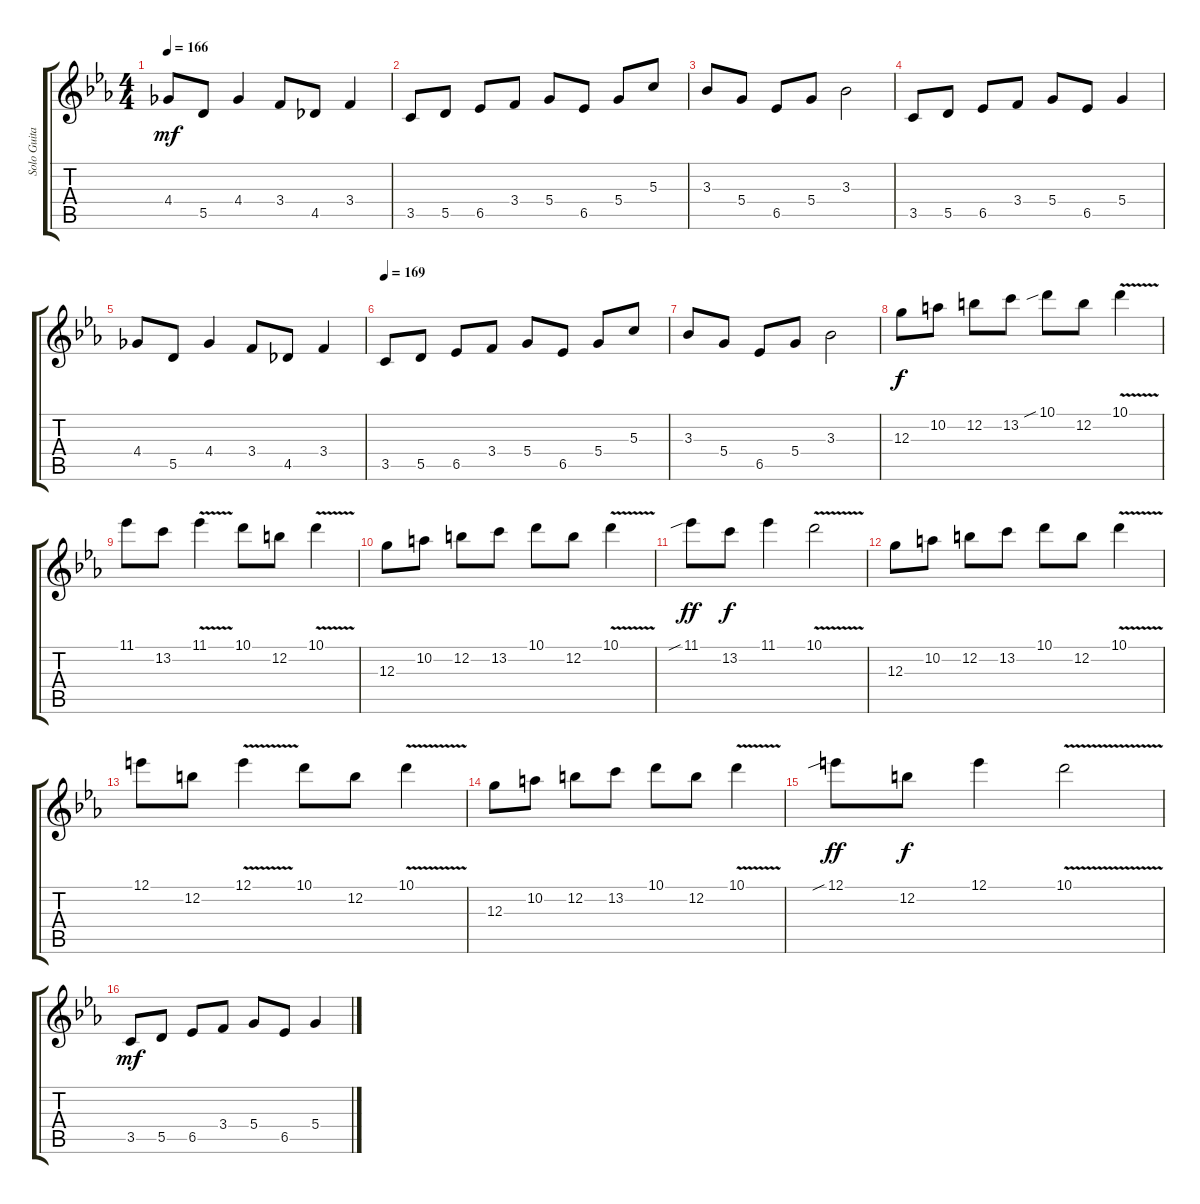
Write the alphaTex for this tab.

\track ("Solo Guitar 2 (Ritchie Blackmore)" "Solo Guita") {instrument overdrivenguitar}
\staff {score tabs}
\tuning (E4 B3 G3 D3 A2 E2) {hide}
\ts (4 4)
\tempo 166
\clef g2
\ks cminor
4.4.8{dy mf} 5.5.8 4.4.4 3.4.8 4.5.8 3.4.4 |
3.5.8 5.5.8 6.5.8 3.4.8 5.4.8 6.5.8 5.4.8 5.3.8 |
3.3.8 5.4.8 6.5.8 5.4.8 3.3.2 |
3.5.8 5.5.8 6.5.8 3.4.8 5.4.8 6.5.8 5.4.4 |
4.4.8 5.5.8 4.4.4 3.4.8 4.5.8 3.4.4 |
\tempo 169
3.5.8 5.5.8 6.5.8 3.4.8 5.4.8 6.5.8 5.4.8 5.3.8 |
3.3.8 5.4.8 6.5.8 5.4.8 3.3.2 |
12.3.8{dy f volume 6 balance 5 instrument distortionguitar} 10.2.8 12.2.8 13.2.8 10.1{sib}.8 12.2.8 10.1{v}.4 |
11.1.8 13.2.8 11.1{v}.4 10.1.8 12.2.8 10.1{v}.4 |
12.3.8 10.2.8 12.2.8 13.2.8 10.1.8 12.2.8 10.1{v}.4 |
11.1{sib}.8{dy ff} 13.2.8{dy f} 11.1.4 10.1{v}.2 |
12.3.8 10.2.8 12.2.8 13.2.8 10.1.8 12.2.8 10.1{v}.4 |
12.1.8 12.2.8 12.1{v}.4 10.1.8 12.2.8 10.1{v}.4 |
12.3.8 10.2.8 12.2.8 13.2.8 10.1.8 12.2.8 10.1{v}.4 |
12.1{sib}.8{dy ff} 12.2.8{dy f} 12.1.4 10.1{v}.2 |
3.5.8{dy mf volume 10 balance 3 instrument distortionguitar} 5.5.8 6.5.8 3.4.8 5.4.8 6.5.8 5.4.4
